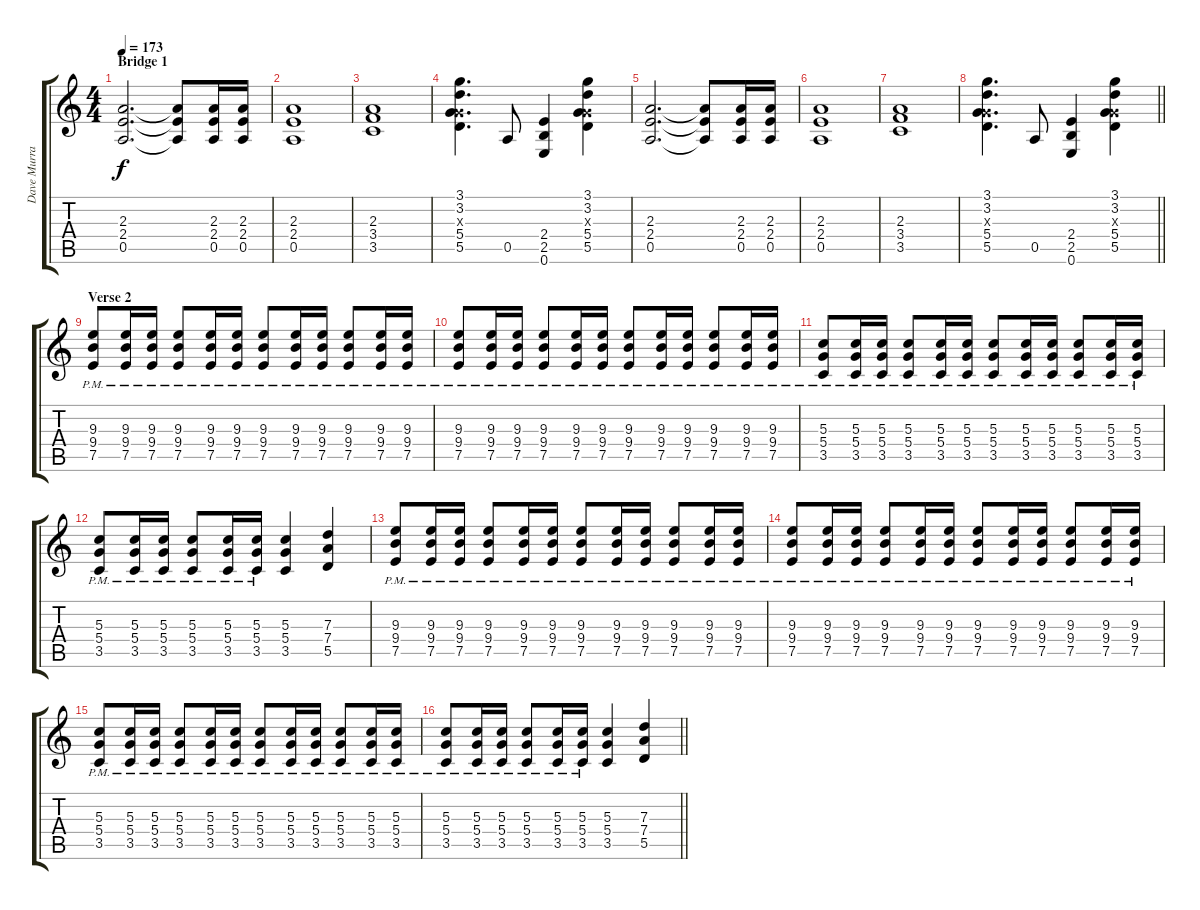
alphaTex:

\track ("Dave Murray" "Dave Murra") {instrument overdrivenguitar}
\staff {score tabs}
\tuning (E4 B3 G3 D3 A2 E2) {hide}
\ts (4 4)
\section ("" "Bridge 1")
\tempo 173
\clef g2
\ks c
(2.3 2.4 0.5).2{d dy f} (2.3{t} 2.4{t} 0.5{t}).8 (2.3 2.4 0.5).16 (2.3 2.4 0.5).16 |
(2.3 2.4 0.5).1 |
(2.3 3.4 3.5).1 |
(3.1 3.2 0.3{x} 5.4 5.5).4{d} 0.5.8 (2.4 2.5 0.6).4 (3.1 3.2 0.3{x} 5.4 5.5).4 |
(2.3 2.4 0.5).2{d} (2.3{t} 2.4{t} 0.5{t}).8 (2.3 2.4 0.5).16 (2.3 2.4 0.5).16 |
(2.3 2.4 0.5).1 |
(2.3 3.4 3.5).1 |
\barLineRight lightlight
(3.1 3.2 0.3{x} 5.4 5.5).4{d} 0.5.8 (2.4 2.5 0.6).4 (3.1 3.2 0.3{x} 5.4 5.5).4 |
\section ("" "Verse 2")
(9.3{pm} 9.4{pm} 7.5{pm}).8 (9.3{pm} 9.4{pm} 7.5{pm}).16 (9.3{pm} 9.4{pm} 7.5{pm}).16 (9.3{pm} 9.4{pm} 7.5{pm}).8 (9.3{pm} 9.4{pm} 7.5{pm}).16 (9.3{pm} 9.4{pm} 7.5{pm}).16 (9.3{pm} 9.4{pm} 7.5{pm}).8 (9.3{pm} 9.4{pm} 7.5{pm}).16 (9.3{pm} 9.4{pm} 7.5{pm}).16 (9.3{pm} 9.4{pm} 7.5{pm}).8 (9.3{pm} 9.4{pm} 7.5{pm}).16 (9.3{pm} 9.4{pm} 7.5{pm}).16 |
(9.3{pm} 9.4{pm} 7.5{pm}).8 (9.3{pm} 9.4{pm} 7.5{pm}).16 (9.3{pm} 9.4{pm} 7.5{pm}).16 (9.3{pm} 9.4{pm} 7.5{pm}).8 (9.3{pm} 9.4{pm} 7.5{pm}).16 (9.3{pm} 9.4{pm} 7.5{pm}).16 (9.3{pm} 9.4{pm} 7.5{pm}).8 (9.3{pm} 9.4{pm} 7.5{pm}).16 (9.3{pm} 9.4{pm} 7.5{pm}).16 (9.3{pm} 9.4{pm} 7.5{pm}).8 (9.3{pm} 9.4{pm} 7.5{pm}).16 (9.3{pm} 9.4{pm} 7.5{pm}).16 |
(5.3{pm} 5.4{pm} 3.5{pm}).8 (5.3{pm} 5.4{pm} 3.5{pm}).16 (5.3{pm} 5.4{pm} 3.5{pm}).16 (5.3{pm} 5.4{pm} 3.5{pm}).8 (5.3{pm} 5.4{pm} 3.5{pm}).16 (5.3{pm} 5.4{pm} 3.5{pm}).16 (5.3{pm} 5.4{pm} 3.5{pm}).8 (5.3{pm} 5.4{pm} 3.5{pm}).16 (5.3{pm} 5.4{pm} 3.5{pm}).16 (5.3{pm} 5.4{pm} 3.5{pm}).8 (5.3{pm} 5.4{pm} 3.5{pm}).16 (5.3{pm} 5.4{pm} 3.5{pm}).16 |
(5.3{pm} 5.4{pm} 3.5{pm}).8 (5.3{pm} 5.4{pm} 3.5{pm}).16 (5.3{pm} 5.4{pm} 3.5{pm}).16 (5.3{pm} 5.4{pm} 3.5{pm}).8 (5.3{pm} 5.4{pm} 3.5{pm}).16 (5.3{pm} 5.4{pm} 3.5{pm}).16 (5.3 5.4 3.5).4 (7.3 7.4 5.5).4 |
(9.3{pm} 9.4{pm} 7.5{pm}).8 (9.3{pm} 9.4{pm} 7.5{pm}).16 (9.3{pm} 9.4{pm} 7.5{pm}).16 (9.3{pm} 9.4{pm} 7.5{pm}).8 (9.3{pm} 9.4{pm} 7.5{pm}).16 (9.3{pm} 9.4{pm} 7.5{pm}).16 (9.3{pm} 9.4{pm} 7.5{pm}).8 (9.3{pm} 9.4{pm} 7.5{pm}).16 (9.3{pm} 9.4{pm} 7.5{pm}).16 (9.3{pm} 9.4{pm} 7.5{pm}).8 (9.3{pm} 9.4{pm} 7.5{pm}).16 (9.3{pm} 9.4{pm} 7.5{pm}).16 |
(9.3{pm} 9.4{pm} 7.5{pm}).8 (9.3{pm} 9.4{pm} 7.5{pm}).16 (9.3{pm} 9.4{pm} 7.5{pm}).16 (9.3{pm} 9.4{pm} 7.5{pm}).8 (9.3{pm} 9.4{pm} 7.5{pm}).16 (9.3{pm} 9.4{pm} 7.5{pm}).16 (9.3{pm} 9.4{pm} 7.5{pm}).8 (9.3{pm} 9.4{pm} 7.5{pm}).16 (9.3{pm} 9.4{pm} 7.5{pm}).16 (9.3{pm} 9.4{pm} 7.5{pm}).8 (9.3{pm} 9.4{pm} 7.5{pm}).16 (9.3{pm} 9.4{pm} 7.5{pm}).16 |
(5.3{pm} 5.4{pm} 3.5{pm}).8 (5.3{pm} 5.4{pm} 3.5{pm}).16 (5.3{pm} 5.4{pm} 3.5{pm}).16 (5.3{pm} 5.4{pm} 3.5{pm}).8 (5.3{pm} 5.4{pm} 3.5{pm}).16 (5.3{pm} 5.4{pm} 3.5{pm}).16 (5.3{pm} 5.4{pm} 3.5{pm}).8 (5.3{pm} 5.4{pm} 3.5{pm}).16 (5.3{pm} 5.4{pm} 3.5{pm}).16 (5.3{pm} 5.4{pm} 3.5{pm}).8 (5.3{pm} 5.4{pm} 3.5{pm}).16 (5.3{pm} 5.4{pm} 3.5{pm}).16 |
\barLineRight lightlight
(5.3{pm} 5.4{pm} 3.5{pm}).8 (5.3{pm} 5.4{pm} 3.5{pm}).16 (5.3{pm} 5.4{pm} 3.5{pm}).16 (5.3{pm} 5.4{pm} 3.5{pm}).8 (5.3{pm} 5.4{pm} 3.5{pm}).16 (5.3{pm} 5.4{pm} 3.5{pm}).16 (5.3 5.4 3.5).4 (7.3 7.4 5.5).4
